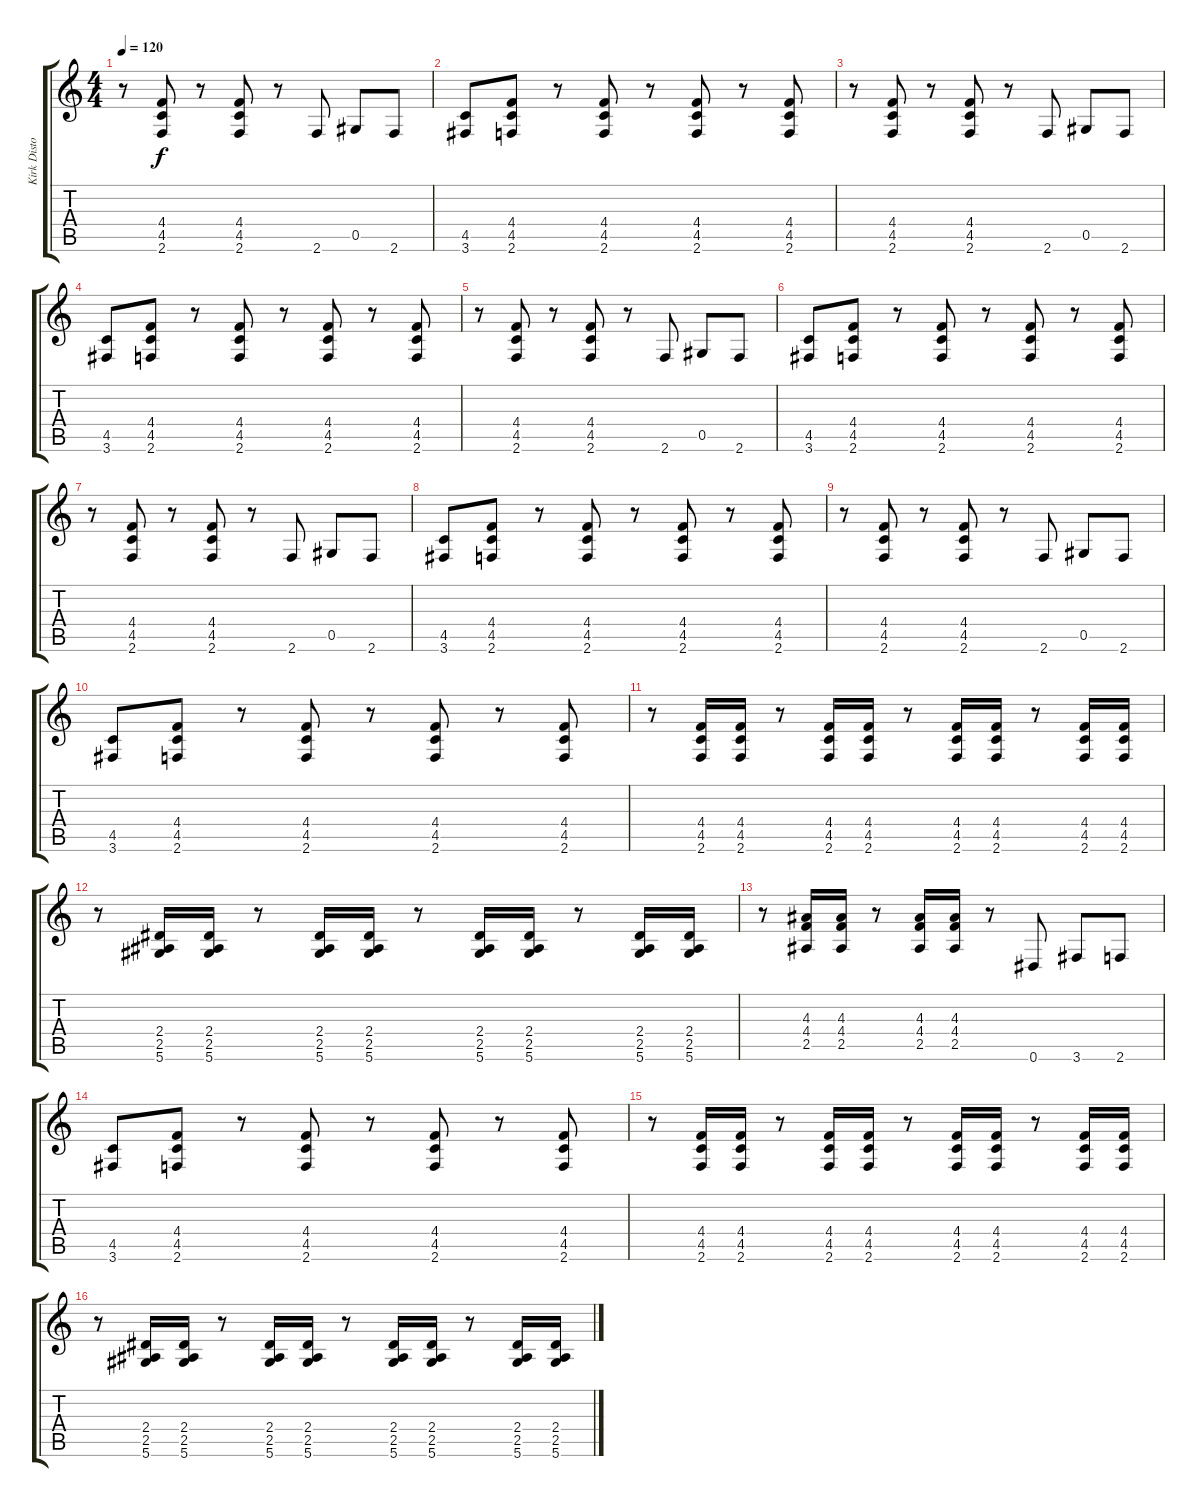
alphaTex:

\track ("Kirk Disto" "Kirk Disto") {instrument distortionguitar}
\staff {score tabs}
\tuning (Eb4 Bb3 Gb3 Db3 Ab2 Eb2) {hide}
\ts (4 4)
\tempo 120
\clef g2
\ks c
r.8{dy f} (4.4 4.5 2.6).8 r.8 (4.4 4.5 2.6).8 r.8 2.6.8 0.5.8 2.6.8 |
(4.5 3.6).8 (4.4 4.5 2.6).8 r.8 (4.4 4.5 2.6).8 r.8 (4.4 4.5 2.6).8 r.8 (4.4 4.5 2.6).8 |
r.8 (4.4 4.5 2.6).8 r.8 (4.4 4.5 2.6).8 r.8 2.6.8 0.5.8 2.6.8 |
(4.5 3.6).8 (4.4 4.5 2.6).8 r.8 (4.4 4.5 2.6).8 r.8 (4.4 4.5 2.6).8 r.8 (4.4 4.5 2.6).8 |
r.8 (4.4 4.5 2.6).8 r.8 (4.4 4.5 2.6).8 r.8 2.6.8 0.5.8 2.6.8 |
(4.5 3.6).8 (4.4 4.5 2.6).8 r.8 (4.4 4.5 2.6).8 r.8 (4.4 4.5 2.6).8 r.8 (4.4 4.5 2.6).8 |
r.8 (4.4 4.5 2.6).8 r.8 (4.4 4.5 2.6).8 r.8 2.6.8 0.5.8 2.6.8 |
(4.5 3.6).8 (4.4 4.5 2.6).8 r.8 (4.4 4.5 2.6).8 r.8 (4.4 4.5 2.6).8 r.8 (4.4 4.5 2.6).8 |
r.8 (4.4 4.5 2.6).8 r.8 (4.4 4.5 2.6).8 r.8 2.6.8 0.5.8 2.6.8 |
(4.5 3.6).8 (4.4 4.5 2.6).8 r.8 (4.4 4.5 2.6).8 r.8 (4.4 4.5 2.6).8 r.8 (4.4 4.5 2.6).8 |
r.8 (4.4 4.5 2.6).16 (4.4 4.5 2.6).16 r.8 (4.4 4.5 2.6).16 (4.4 4.5 2.6).16 r.8 (4.4 4.5 2.6).16 (4.4 4.5 2.6).16 r.8 (4.4 4.5 2.6).16 (4.4 4.5 2.6).16 |
r.8 (2.4 2.5 5.6).16 (2.4 2.5 5.6).16 r.8 (2.4 2.5 5.6).16 (2.4 2.5 5.6).16 r.8 (2.4 2.5 5.6).16 (2.4 2.5 5.6).16 r.8 (2.4 2.5 5.6).16 (2.4 2.5 5.6).16 |
r.8 (4.3 4.4 2.5).16 (4.3 4.4 2.5).16 r.8 (4.3 4.4 2.5).16 (4.3 4.4 2.5).16 r.8 0.6.8 3.6.8 2.6.8 |
(4.5 3.6).8 (4.4 4.5 2.6).8 r.8 (4.4 4.5 2.6).8 r.8 (4.4 4.5 2.6).8 r.8 (4.4 4.5 2.6).8 |
r.8 (4.4 4.5 2.6).16 (4.4 4.5 2.6).16 r.8 (4.4 4.5 2.6).16 (4.4 4.5 2.6).16 r.8 (4.4 4.5 2.6).16 (4.4 4.5 2.6).16 r.8 (4.4 4.5 2.6).16 (4.4 4.5 2.6).16 |
r.8 (2.4 2.5 5.6).16 (2.4 2.5 5.6).16 r.8 (2.4 2.5 5.6).16 (2.4 2.5 5.6).16 r.8 (2.4 2.5 5.6).16 (2.4 2.5 5.6).16 r.8 (2.4 2.5 5.6).16 (2.4 2.5 5.6).16
